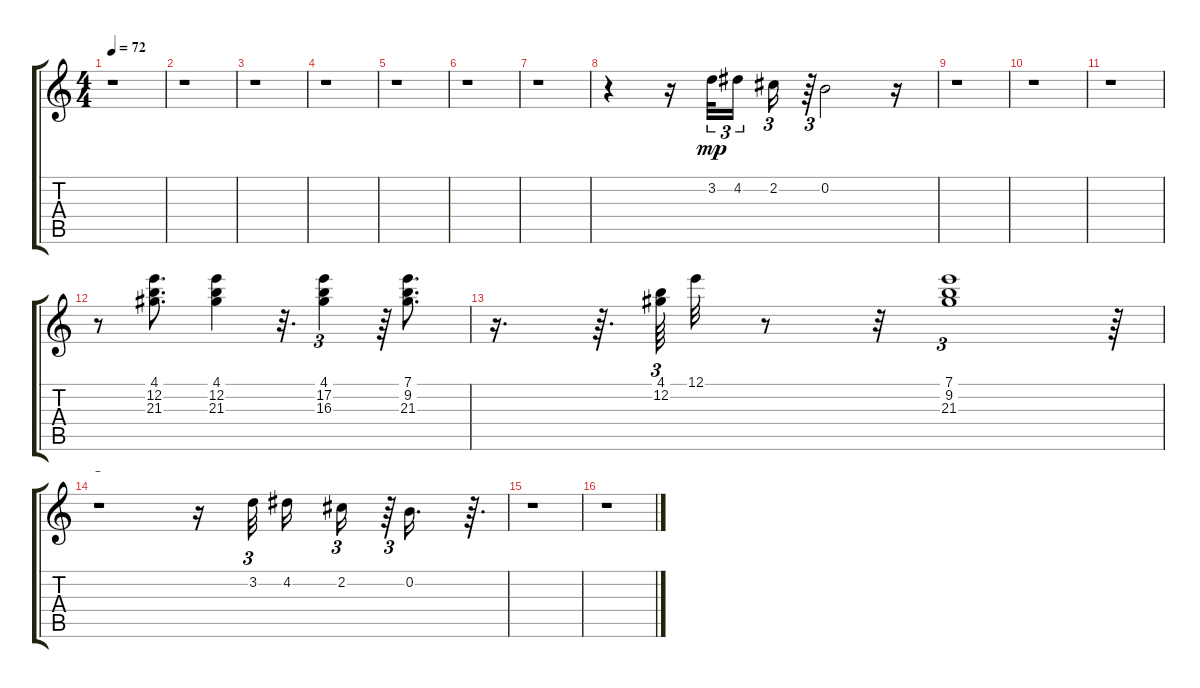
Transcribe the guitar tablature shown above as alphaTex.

\track "" {instrument electricguitarclean}
\staff {score tabs}
\tuning (E4 B3 G3 D3 A2 E2) {hide}
\ts (4 4)
\tempo 72
\clef g2
\ks c
r.1{dy mp} |
r.1 |
r.1 |
r.1 |
r.1 |
r.1 |
r.1 |
r.4 r.16 3.2.32{tu (3 2)} 4.2.16{tu (3 2)} 2.2.16{tu (3 2)} r.64{tu (3 2)} 0.2.2 r.16 |
r.1 |
r.1 |
r.1 |
r.8 (4.1 12.2 21.3).8{d} (4.1 12.2 21.3).4 r.32{d} (4.1 17.2 16.3).4{tu (3 2)} r.64 (7.1 9.2 21.3).8{d} |
r.16{d} r.64{d} (4.1 12.2).64{tu (3 2)} 12.1.32 r.8 r.32 (7.1 9.2 21.3).1{tu (3 2)} r.64 |
r.1{tu (3 2)} r.16 3.2.32{tu (3 2)} 4.2.16 2.2.16{tu (3 2)} r.64{tu (3 2)} 0.2.16{d} r.64{d} |
r.1 |
r.1
